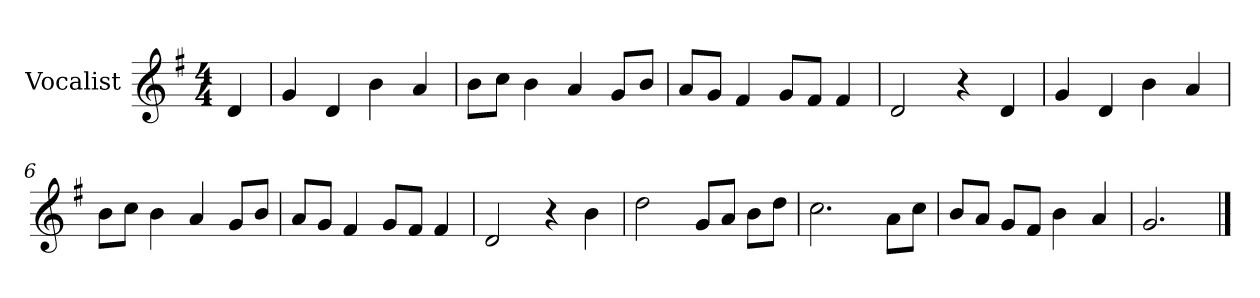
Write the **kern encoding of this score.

**kern
*part1
*staff1
*I"Vocalist
*k[f#]
*G:
*M4/4
=
4d
=1
4g
4d
4b
4a
=2
8bL
8ccJ
4b
4a
8gL
8bJ
=3
8aL
8gJ
4f#
8gL
8f#J
4f#
=4
2d
4r
4d
=5
4g
4d
4b
4a
=6
8bL
8ccJ
4b
4a
8gL
8bJ
=7
8aL
8gJ
4f#
8gL
8f#J
4f#
=8
2d
4r
4b
=9
2dd
8gL
8aJ
8bL
8ddJ
=10
2.cc
8aL
8ccJ
=11
8bL
8aJ
8gL
8f#J
4b
4a
=12
2.g
==
*-
